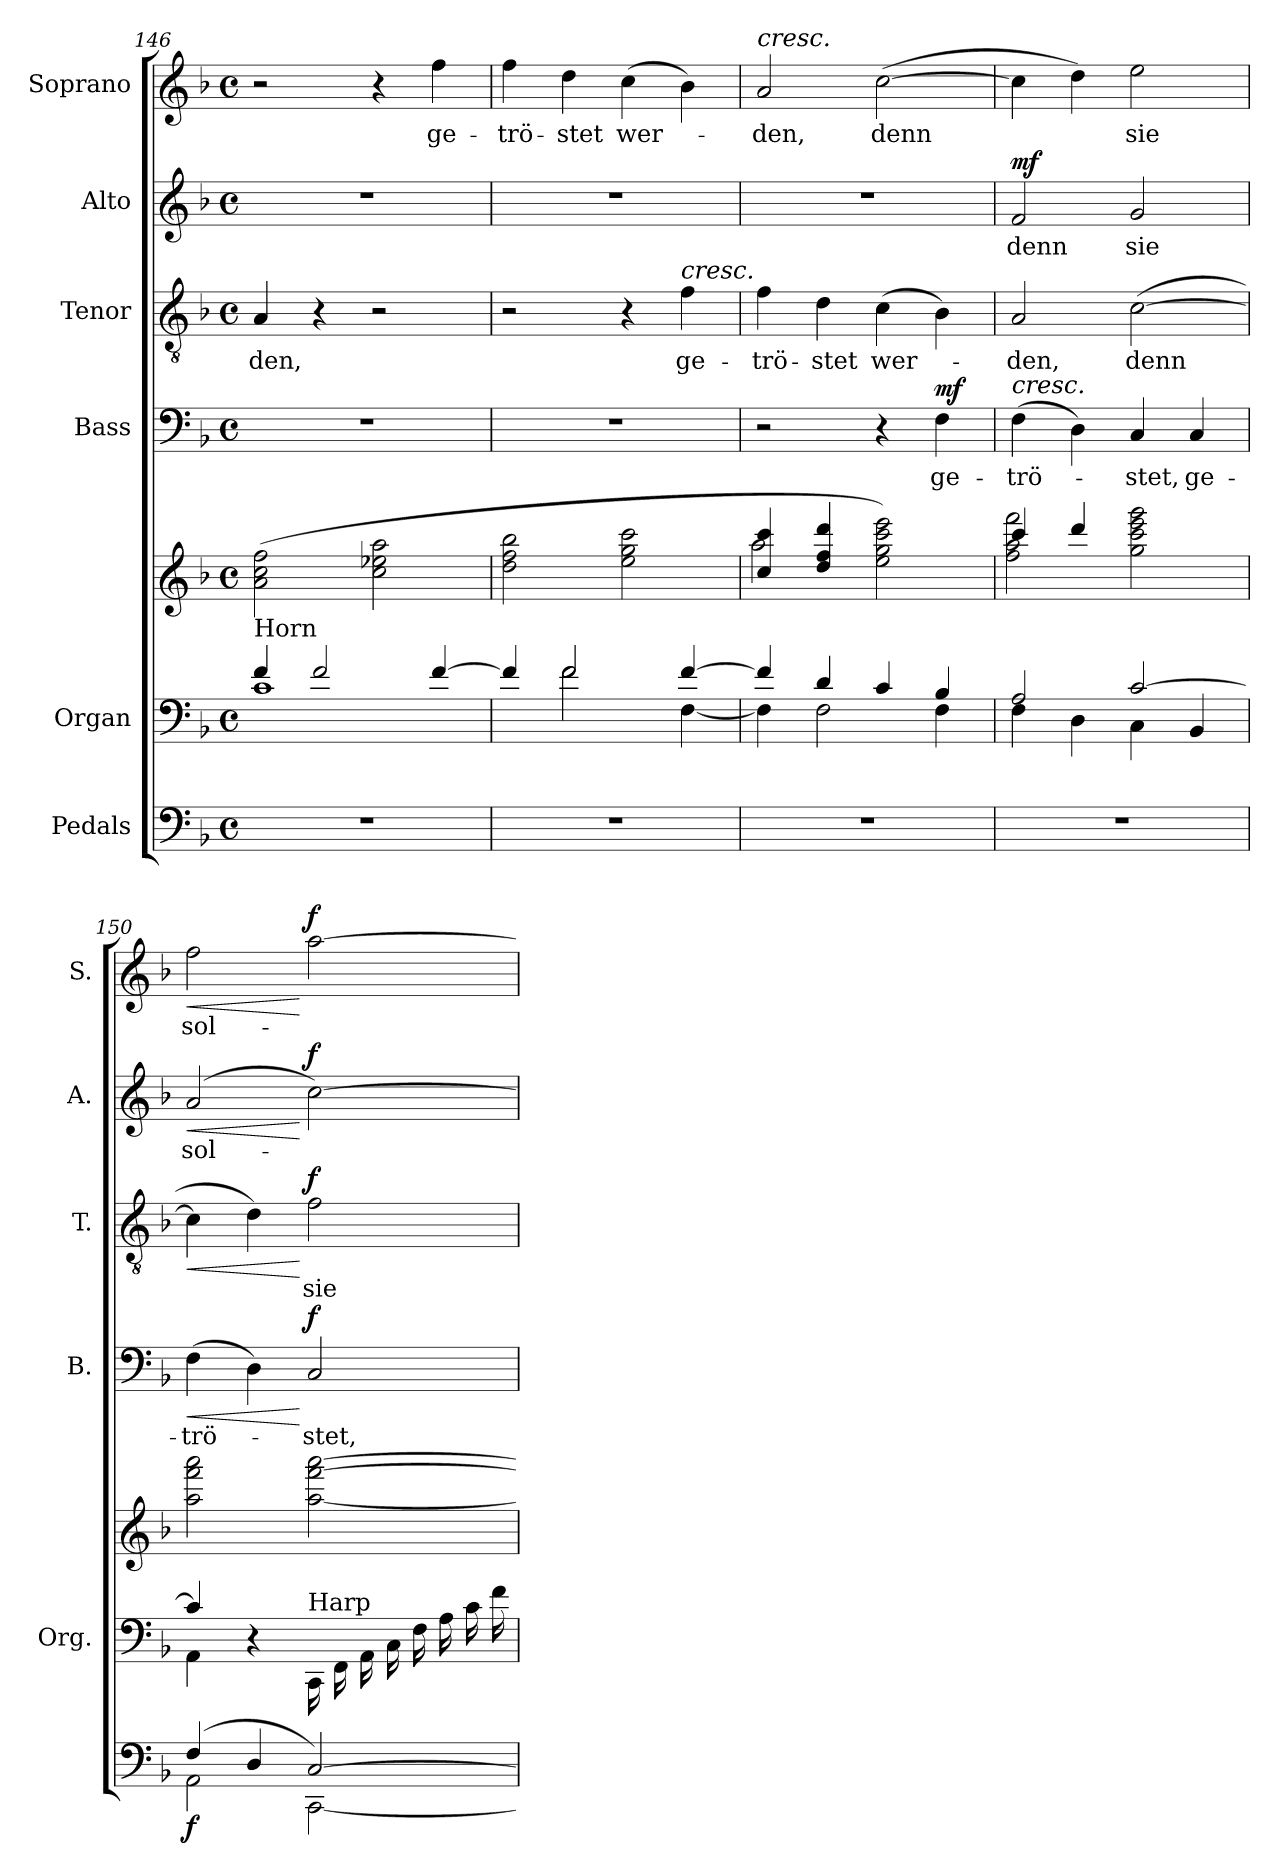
**kern	**dynam	**kern	**kern	**kern	**text	**dynam	**kern	**text	**dynam	**kern	**text	**dynam	**kern	**text	**dynam
*part6	*part6	*part5	*part5	*part4	*part4	*part4	*part3	*part3	*part3	*part2	*part2	*part2	*part1	*part1	*part1
*staff7	*staff7	*staff6	*staff5	*staff4	*staff4	*staff4	*staff3	*staff3	*staff3	*staff2	*staff2	*staff2	*staff1	*staff1	*staff1
*I"Pedals	*	*I"Organ	*	*I"Bass	*	*	*I"Tenor	*	*	*I"Alto	*	*	*I"Soprano	*	*
*	*	*I'Org.	*	*I'B.	*	*	*I'T.	*	*	*I'A.	*	*	*I'S.	*	*
*clefF4	*	*clefF4	*clefG2	*clefF4	*	*	*clefGv2	*	*	*clefG2	*	*	*clefG2	*	*
*	*	*	*	*	*	*	*ITrd7c12	*	*	*	*	*	*	*	*
*k[b-]	*	*k[b-]	*k[b-]	*k[b-]	*	*	*k[b-]	*	*	*k[b-]	*	*	*k[b-]	*	*
*F:	*	*F:	*F:	*F:	*	*	*F:	*	*	*F:	*	*	*F:	*	*
*M4/4	*	*M4/4	*M4/4	*M4/4	*	*	*M4/4	*	*	*M4/4	*	*	*M4/4	*	*
*met(c)	*	*met(c)	*met(c)	*met(c)	*	*	*met(c)	*	*	*met(c)	*	*	*met(c)	*	*
=146	=146	=146	=146	=146	=146	=146	=146	=146	=146	=146	=146	=146	=146	=146	=146
*	*	*^	*	*	*	*	*	*	*	*	*	*	*	*	*
!	!	!LO:TX:a:t=Horn	!	!	!	!	!	!	!	!	!	!	!	!	!	!
!	!	!	!	!	!	!	!	!	!LO:LY:b:color=#000000	!	!	!	!	!	!	!
1r	.	4fi/	1ci	(2ai\ 2cci 2ffi	1r	.	.	4AAi/	-den,	.	1r	.	.	2r	.	.
.	.	2fi/	.	.	.	.	.	4r	.	.	.	.	.	.	.	.
.	.	.	.	2cci\ 2ee-Xi 2aai	.	.	.	2r	.	.	.	.	.	4r	.	.
!	!	!	!	!	!	!	!	!	!	!	!	!	!	!	!LO:LY:b:color=#000000	!
.	.	[4fi/	.	.	.	.	.	.	.	.	.	.	.	4ffi\	ge-	.
=147	=147	=147	=147	=147	=147	=147	=147	=147	=147	=147	=147	=147	=147	=147	=147	=147
!	!	!	!	!	!	!	!	!	!	!	!	!	!	!	!LO:LY:b:color=#000000	!
1r	.	4fi/]	4ryy	2ddi\ 2ffi 2bb-i	1r	.	.	2r	.	.	1r	.	.	4ffi\	-trö-	.
!	!	!	!	!	!	!	!	!	!	!	!	!	!	!	!LO:LY:b:color=#000000	!
.	.	2fi/	2fi\	.	.	.	.	.	.	.	.	.	.	4ddi\	-stet	.
!	!	!	!	!	!	!	!	!	!	!	!	!	!	!	!LO:LY:b:color=#000000	!
.	.	.	.	2eei\ 2ggi 2ccci	.	.	.	4r	.	.	.	.	.	(4cci\	wer-	.
!	!	!	!	!	!	!	!	!LO:TX:a:i:t=cresc.	!	!	!	!	!	!	!	!
!	!	!	!	!	!	!	!	!	!LO:LY:b:color=#000000	!	!	!	!	!	!	!
.	.	[4fi/	[4Fi\	.	.	.	.	4Fi\	ge-	.	.	.	.	4b-i\)	.	.
=148	=148	=148	=148	=148	=148	=148	=148	=148	=148	=148	=148	=148	=148	=148	=148	=148
*	*	*	*	*^	*	*	*	*	*	*	*	*	*	*	*	*
!	!	!	!	!	!	!	!	!	!	!LO:LY:b:color=#000000	!	!	!	!	!	!	!
!	!	!	!	!	!	!	!	!	!	!	!	!	!	!	!LO:TX:a:i:t=cresc.	!	!
!	!	!	!	!	!	!	!	!	!	!	!	!	!	!	!	!LO:LY:b:color=#000000	!
1r	.	4fi/]	4Fi\]	4cci/ 4ccci	2aai\	2r	.	.	4Fi\	-trö-	.	1r	.	.	2ai/	-den,	.
!	!	!	!	!	!	!	!	!	!	!LO:LY:b:color=#000000	!	!	!	!	!	!	!
.	.	4di/	2Fi\	4ddi/ 4ffi 4dddi	.	.	.	.	4Di\	-stet	.	.	.	.	.	.	.
!	!	!	!	!	!	!	!	!	!	!LO:LY:b:color=#000000	!	!	!	!	!	!	!
!	!	!	!	!	!	!	!	!	!	!	!	!	!	!	!	!LO:LY:b:color=#000000	!
.	.	4ci/	.	2eei\ 2ggi 2ccci 2eeei)	2ryy	4r	.	.	(4Ci\	wer-	.	.	.	.	([2cci\	denn	.
!	!	!	!	!	!	!	!LO:LY:b:color=#000000	!	!	!	!	!	!	!	!	!	!
.	.	4B-i/	4Fi\	.	.	4Fi\	ge-	mf	4BB-i\)	.	.	.	.	.	.	.	.
=149	=149	=149	=149	=149	=149	=149	=149	=149	=149	=149	=149	=149	=149	=149	=149	=149	=149
!	!	!	!	!	!	!	!LO:LY:b:color=#000000	!	!	!	!	!	!	!	!	!	!
!	!	!	!	!	!	!	!	!	!	!LO:LY:b:color=#000000	!	!	!	!	!	!	!
!	!	!	!	!	!	!LO:TX:a:i:t=cresc.	!	!	!	!	!	!	!	!	!	!	!
!	!	!	!	!	!	!	!	!	!	!	!	!	!LO:LY:b:color=#000000	!	!	!	!
1r	.	2Ai/	4Fi\	4ccci/	2ffi\ 2aai 2fffi	(4Fi\	-trö-	.	2AAi/	-den,	.	2fi/	denn	mf	4cci\]	.	.
.	.	.	4Di\	4dddi/	.	4Di\)	.	.	.	.	.	.	.	.	4ddi\)	.	.
!	!	!	!	!	!	!	!LO:LY:b:color=#000000	!	!	!	!	!	!	!	!	!	!
!	!	!	!	!	!	!	!	!	!	!LO:LY:b:color=#000000	!	!	!	!	!	!	!
!	!	!	!	!	!	!	!	!	!	!	!	!	!LO:LY:b:color=#000000	!	!	!	!
!	!	!	!	!	!	!	!	!	!	!	!	!	!	!	!	!LO:LY:b:color=#000000	!
.	.	[2ci/	4Ci\	2ggi\ 2ccci 2eeei 2gggi	2ryy	4Ci/	-stet,	.	([2Ci\	denn	.	2gi/	sie	.	2eei\	sie	.
!	!	!	!	!	!	!	!LO:LY:b:color=#000000	!	!	!	!	!	!	!	!	!	!
.	.	.	4BB-i/	.	.	4Ci/	ge-	.	.	.	.	.	.	.	.	.	.
*	*	*	*	*v	*v	*	*	*	*	*	*	*	*	*	*	*	*
=150	=150	=150	=150	=150	=150	=150	=150	=150	=150	=150	=150	=150	=150	=150	=150	=150
*^	*	*	*	*	*	*	*	*	*	*	*	*	*	*	*	*
!	!	!	!	!	!	!	!LO:LY:b:color=#000000	!LO:HP:b	!	!	!LO:HP:b	!	!	!	!	!	!
!	!	!	!	!	!	!	!	!	!	!	!	!	!LO:LY:b:color=#000000	!LO:HP:b	!	!	!
!	!	!	!	!	!	!	!	!	!	!	!	!	!	!	!	!LO:LY:b:color=#000000	!LO:HP:b
(4Fi/	2AAi\	f	4ci/]	4AAi\	2aai\ 2fffi 2aaai	(4Fi\	-trö-	<	4Ci\]	.	<	(2ai/	sol-	<	2ffi\	sol-	<
4Di/	.	.	4r	4ryy	.	4Di\)	.	.	4Di\)	.	.	.	.	.	.	.	.
!	!	!	!	!	!	!	!LO:LY:b:color=#000000	!	!	!	!	!	!	!	!	!	!
!	!	!	!LO:TX:a:t=Harp	!	!	!	!	!	!	!	!	!	!	!	!	!	!
!	!	!	!	!	!	!	!	!	!	!LO:LY:b:color=#000000	!	!	!	!	!	!	!
[2Ci/)	[2CCi\	.	2ryy	16CCi\	[2aai\ [2fffi [2aaai	2Ci/	-stet,	[ f	2Fi\	sie	[ f	[2cci\)	.	[ f	[2aai\	.	[ f
.	.	.	.	16FFi\	.	.	.	.	.	.	.	.	.	.	.	.	.
.	.	.	.	16AAi\	.	.	.	.	.	.	.	.	.	.	.	.	.
.	.	.	.	16Ci\	.	.	.	.	.	.	.	.	.	.	.	.	.
.	.	.	.	16Fi\	.	.	.	.	.	.	.	.	.	.	.	.	.
.	.	.	.	16Ai\	.	.	.	.	.	.	.	.	.	.	.	.	.
.	.	.	.	16ci\	.	.	.	.	.	.	.	.	.	.	.	.	.
.	.	.	.	16fi\	.	.	.	.	.	.	.	.	.	.	.	.	.
*v	*v	*	*	*	*	*	*	*	*	*	*	*	*	*	*	*	*
*	*	*v	*v	*	*	*	*	*	*	*	*	*	*	*	*	*
=	=	=	=	=	=	=	=	=	=	=	=	=	=	=	=
*-	*-	*-	*-	*-	*-	*-	*-	*-	*-	*-	*-	*-	*-	*-	*-
